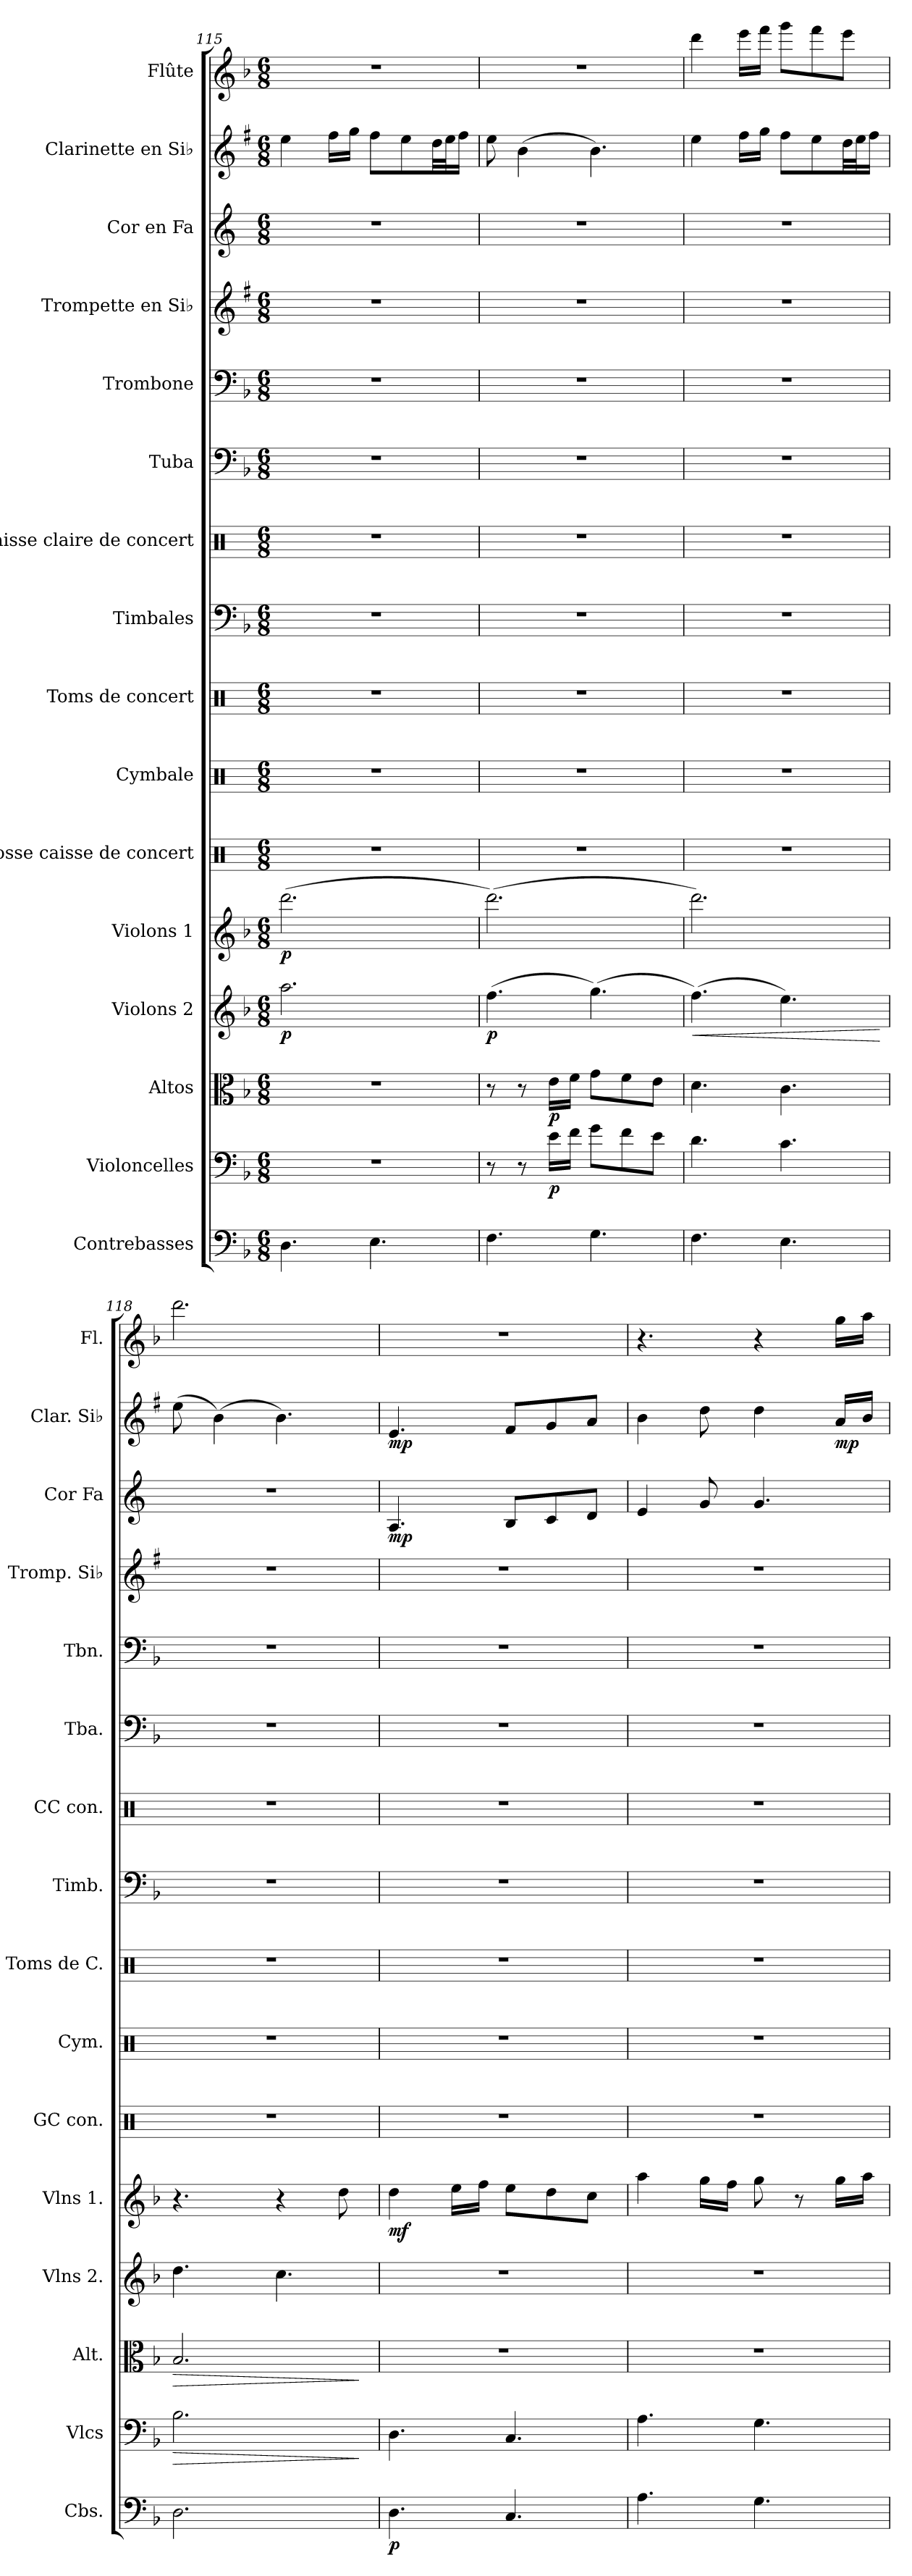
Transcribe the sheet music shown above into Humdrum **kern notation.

**kern	**dynam	**kern	**dynam	**kern	**dynam	**kern	**dynam	**kern	**dynam	**kern	**kern	**kern	**kern	**kern	**kern	**kern	**kern	**kern	**dynam	**kern	**dynam	**kern
*part16	*part16	*part15	*part15	*part14	*part14	*part13	*part13	*part12	*part12	*part11	*part10	*part9	*part8	*part7	*part6	*part5	*part4	*part3	*part3	*part2	*part2	*part1
*staff16	*staff16	*staff15	*staff15	*staff14	*staff14	*staff13	*staff13	*staff12	*staff12	*staff11	*staff10	*staff9	*staff8	*staff7	*staff6	*staff5	*staff4	*staff3	*staff3	*staff2	*staff2	*staff1
*I"Contrebasses	*	*I"Violoncelles	*	*I"Altos	*	*I"Violons 2	*	*I"Violons 1	*	*I"Grosse caisse de concert	*I"Cymbale	*I"Toms de concert	*I"Timbales	*I"Caisse claire de concert	*I"Tuba	*I"Trombone	*I"Trompette en Si♭	*I"Cor en Fa	*	*I"Clarinette en Si♭	*	*I"Flûte
*I'Cbs.	*	*I'Vlcs	*	*I'Alt.	*	*I'Vlns 2.	*	*I'Vlns 1.	*	*I'GC con.	*I'Cym.	*I'Toms de C.	*I'Timb.	*I'CC con.	*I'Tba.	*I'Tbn.	*I'Tromp. Si♭	*I'Cor Fa	*	*I'Clar. Si♭	*	*I'Fl.
*clefF4	*	*clefF4	*	*clefC3	*	*clefG2	*	*clefG2	*	*clefX	*clefX	*clefX	*clefF4	*clefX	*clefF4	*clefF4	*clefG2	*clefG2	*	*clefG2	*	*clefG2
*ITrd7c12	*	*	*	*	*	*	*	*	*	*	*	*	*	*	*	*	*ITrd1c2	*ITrd4c7	*	*ITrd1c2	*	*
*k[b-]	*	*k[b-]	*	*k[b-]	*	*k[b-]	*	*k[b-]	*	*k[]	*k[]	*k[]	*k[b-]	*k[]	*k[b-]	*k[b-]	*k[b-]	*k[b-]	*	*k[b-]	*	*k[b-]
*M6/8	*	*M6/8	*	*M6/8	*	*M6/8	*	*M6/8	*	*M6/8	*M6/8	*M6/8	*M6/8	*M6/8	*M6/8	*M6/8	*M6/8	*M6/8	*	*M6/8	*	*M6/8
=115	=115	=115	=115	=115	=115	=115	=115	=115	=115	=115	=115	=115	=115	=115	=115	=115	=115	=115	=115	=115	=115	=115
!	!	!	!	!	!	!	!LO:DY:b	!	!LO:DY:b	!	!	!	!	!	!	!	!	!	!	!	!	!
4.DD\	.	2.r	.	2.r	.	2.aa\	p	(>2.ddd\	p	2.r	2.r	2.r	2.r	2.r	2.r	2.r	2.r	2.r	.	4dd\	.	2.r
.	.	.	.	.	.	.	.	.	.	.	.	.	.	.	.	.	.	.	.	16ee\LL	.	.
.	.	.	.	.	.	.	.	.	.	.	.	.	.	.	.	.	.	.	.	16ff\JJ	.	.
4.EE\	.	.	.	.	.	.	.	.	.	.	.	.	.	.	.	.	.	.	.	8ee\L	.	.
.	.	.	.	.	.	.	.	.	.	.	.	.	.	.	.	.	.	.	.	8dd\	.	.
.	.	.	.	.	.	.	.	.	.	.	.	.	.	.	.	.	.	.	.	32cc\LL	.	.
.	.	.	.	.	.	.	.	.	.	.	.	.	.	.	.	.	.	.	.	32dd\J	.	.
.	.	.	.	.	.	.	.	.	.	.	.	.	.	.	.	.	.	.	.	16ee\JJ	.	.
!!LO:PB:g=z
=116	=116	=116	=116	=116	=116	=116	=116	=116	=116	=116	=116	=116	=116	=116	=116	=116	=116	=116	=116	=116	=116	=116
!	!	!	!	!	!	!	!LO:DY:b	!	!	!	!	!	!	!	!	!	!	!	!	!	!	!
4.FF\	.	8r	.	8r	.	(>4.ff\	p	(>2.ddd\)	.	2.r	2.r	2.r	2.r	2.r	2.r	2.r	2.r	2.r	.	8dd\	.	2.r
.	.	8r	.	8r	.	.	.	.	.	.	.	.	.	.	.	.	.	.	.	(>4a\	.	.
!	!	!	!LO:DY:b	!	!LO:DY:b	!	!	!	!	!	!	!	!	!	!	!	!	!	!	!	!	!
.	.	16e\LL	p	16e\LL	p	.	.	.	.	.	.	.	.	.	.	.	.	.	.	.	.	.
.	.	16f\JJ	.	16f\JJ	.	.	.	.	.	.	.	.	.	.	.	.	.	.	.	.	.	.
4.GG\	.	8g\L	.	8g\L	.	(>4.gg\)	.	.	.	.	.	.	.	.	.	.	.	.	.	4.a\)	.	.
.	.	8f\	.	8f\	.	.	.	.	.	.	.	.	.	.	.	.	.	.	.	.	.	.
.	.	8e\J	.	8e\J	.	.	.	.	.	.	.	.	.	.	.	.	.	.	.	.	.	.
=117	=117	=117	=117	=117	=117	=117	=117	=117	=117	=117	=117	=117	=117	=117	=117	=117	=117	=117	=117	=117	=117	=117
!	!	!	!	!	!	!	!LO:HP:b	!	!	!	!	!	!	!	!	!	!	!	!	!	!	!
4.FF\	.	4.d\	.	4.d\	.	(>4.ff\)	<	2.ddd\)	.	2.r	2.r	2.r	2.r	2.r	2.r	2.r	2.r	2.r	.	4dd\	.	4ddd\
.	.	.	.	.	.	.	.	.	.	.	.	.	.	.	.	.	.	.	.	16ee\LL	.	16eee\LL
.	.	.	.	.	.	.	.	.	.	.	.	.	.	.	.	.	.	.	.	16ff\JJ	.	16fff\JJ
4.EE\	.	4.c\	.	4.c\	.	4.ee\)	.	.	.	.	.	.	.	.	.	.	.	.	.	8ee\L	.	8ggg\L
.	.	.	.	.	.	.	.	.	.	.	.	.	.	.	.	.	.	.	.	8dd\	.	8fff\
.	.	.	.	.	.	.	.	.	.	.	.	.	.	.	.	.	.	.	.	32cc\LL	.	8eee\J
.	.	.	.	.	.	.	.	.	.	.	.	.	.	.	.	.	.	.	.	32dd\J	.	.
.	.	.	.	.	.	.	.	.	.	.	.	.	.	.	.	.	.	.	.	16ee\JJ	.	.
.	.	.	.	.	.	.	[	.	.	.	.	.	.	.	.	.	.	.	.	.	.	.
=118	=118	=118	=118	=118	=118	=118	=118	=118	=118	=118	=118	=118	=118	=118	=118	=118	=118	=118	=118	=118	=118	=118
!	!	!	!LO:HP:b	!	!LO:HP:b	!	!	!	!	!	!	!	!	!	!	!	!	!	!	!	!	!
2.DD\	.	2.B-\	>	2.B-/	>	4.dd\	.	4.r	.	2.r	2.r	2.r	2.r	2.r	2.r	2.r	2.r	2.r	.	(>8dd\	.	2.ddd\
.	.	.	.	.	.	.	.	.	.	.	.	.	.	.	.	.	.	.	.	(>4a\)	.	.
.	.	.	.	.	.	4.cc\	.	4r	.	.	.	.	.	.	.	.	.	.	.	4.a\)	.	.
.	.	.	.	.	.	.	.	8dd\	.	.	.	.	.	.	.	.	.	.	.	.	.	.
.	.	.	]	.	]	.	.	.	.	.	.	.	.	.	.	.	.	.	.	.	.	.
=119	=119	=119	=119	=119	=119	=119	=119	=119	=119	=119	=119	=119	=119	=119	=119	=119	=119	=119	=119	=119	=119	=119
!	!LO:DY:b	!	!	!	!	!	!	!	!LO:DY:b	!	!	!	!	!	!	!	!	!	!LO:DY:b	!	!LO:DY:b	!
4.DD\	p	4.D\	.	2.r	.	2.r	.	4dd\	mf	2.r	2.r	2.r	2.r	2.r	2.r	2.r	2.r	4.D/	mp	4.d/	mp	2.r
.	.	.	.	.	.	.	.	16ee\LL	.	.	.	.	.	.	.	.	.	.	.	.	.	.
.	.	.	.	.	.	.	.	16ff\JJ	.	.	.	.	.	.	.	.	.	.	.	.	.	.
4.CC/	.	4.C/	.	.	.	.	.	8ee\L	.	.	.	.	.	.	.	.	.	8E/L	.	8e/L	.	.
.	.	.	.	.	.	.	.	8dd\	.	.	.	.	.	.	.	.	.	8F/	.	8f/	.	.
.	.	.	.	.	.	.	.	8cc\J	.	.	.	.	.	.	.	.	.	8G/J	.	8g/J	.	.
=120	=120	=120	=120	=120	=120	=120	=120	=120	=120	=120	=120	=120	=120	=120	=120	=120	=120	=120	=120	=120	=120	=120
4.AA\	.	4.A\	.	2.r	.	2.r	.	4aa\	.	2.r	2.r	2.r	2.r	2.r	2.r	2.r	2.r	4A/	.	4a\	.	4.r
.	.	.	.	.	.	.	.	16gg\LL	.	.	.	.	.	.	.	.	.	8c/	.	8cc\	.	.
.	.	.	.	.	.	.	.	16ff\JJ	.	.	.	.	.	.	.	.	.	.	.	.	.	.
4.GG\	.	4.G\	.	.	.	.	.	8gg\	.	.	.	.	.	.	.	.	.	4.c/	.	4cc\	.	4r
.	.	.	.	.	.	.	.	8r	.	.	.	.	.	.	.	.	.	.	.	.	.	.
!	!	!	!	!	!	!	!	!	!	!	!	!	!	!	!	!	!	!	!	!	!LO:DY:b	!
.	.	.	.	.	.	.	.	16gg\LL	.	.	.	.	.	.	.	.	.	.	.	16g/LL	mp	16gg\LL
.	.	.	.	.	.	.	.	16aa\JJ	.	.	.	.	.	.	.	.	.	.	.	16a/JJ	.	16aa\JJ
=	=	=	=	=	=	=	=	=	=	=	=	=	=	=	=	=	=	=	=	=	=	=
*-	*-	*-	*-	*-	*-	*-	*-	*-	*-	*-	*-	*-	*-	*-	*-	*-	*-	*-	*-	*-	*-	*-
